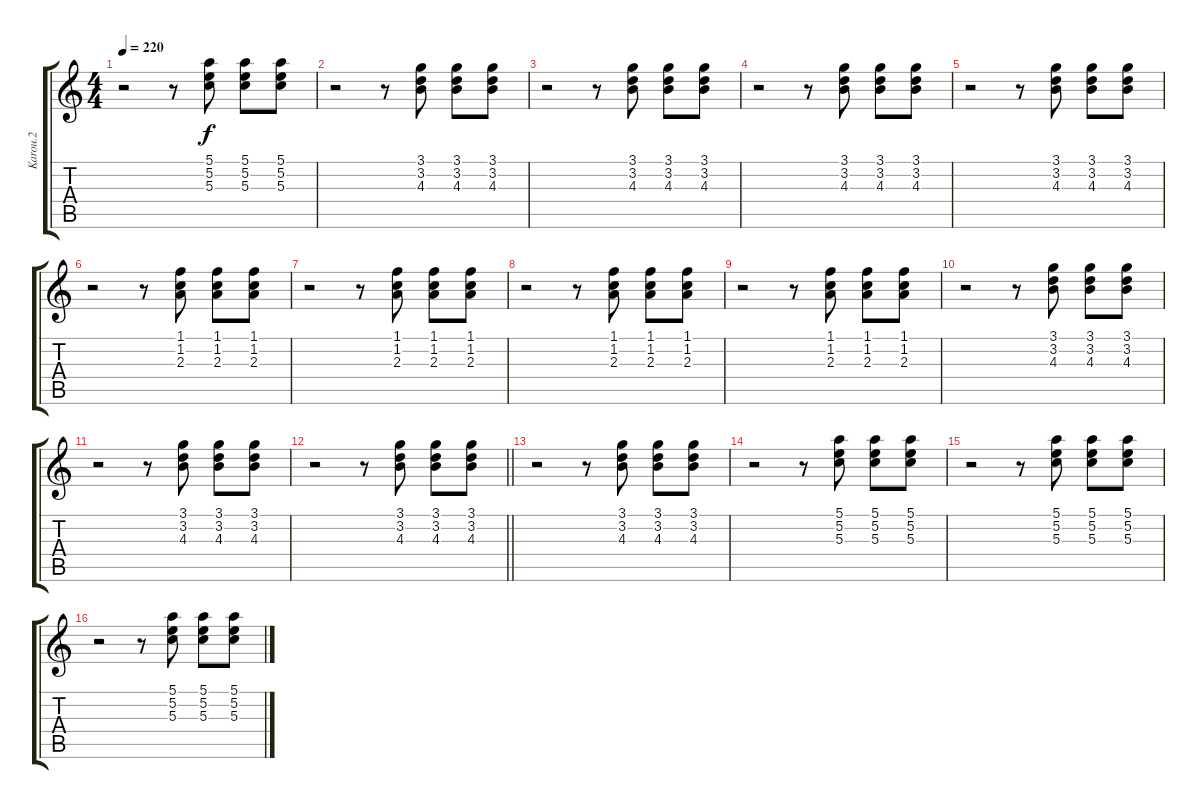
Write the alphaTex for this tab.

\track ("Karou.2" "Karou.2") {instrument electricguitarclean}
\staff {score tabs}
\tuning (E4 B3 G3 D3 A2 E2) {hide}
\ts (4 4)
\tempo 220
\clef g2
\ks c
r.2{dy f} r.8 (5.1 5.2 5.3).8 (5.1 5.2 5.3).8 (5.1 5.2 5.3).8 |
r.2 r.8 (3.1 3.2 4.3).8 (3.1 3.2 4.3).8 (3.1 3.2 4.3).8 |
r.2 r.8 (3.1 3.2 4.3).8 (3.1 3.2 4.3).8 (3.1 3.2 4.3).8 |
r.2 r.8 (3.1 3.2 4.3).8 (3.1 3.2 4.3).8 (3.1 3.2 4.3).8 |
r.2 r.8 (3.1 3.2 4.3).8 (3.1 3.2 4.3).8 (3.1 3.2 4.3).8 |
r.2 r.8 (1.1 1.2 2.3).8 (1.1 1.2 2.3).8 (1.1 1.2 2.3).8 |
r.2 r.8 (1.1 1.2 2.3).8 (1.1 1.2 2.3).8 (1.1 1.2 2.3).8 |
r.2 r.8 (1.1 1.2 2.3).8 (1.1 1.2 2.3).8 (1.1 1.2 2.3).8 |
r.2 r.8 (1.1 1.2 2.3).8 (1.1 1.2 2.3).8 (1.1 1.2 2.3).8 |
r.2 r.8 (3.1 3.2 4.3).8 (3.1 3.2 4.3).8 (3.1 3.2 4.3).8 |
r.2 r.8 (3.1 3.2 4.3).8 (3.1 3.2 4.3).8 (3.1 3.2 4.3).8 |
\barLineRight lightlight
r.2 r.8 (3.1 3.2 4.3).8 (3.1 3.2 4.3).8 (3.1 3.2 4.3).8 |
r.2 r.8 (3.1 3.2 4.3).8 (3.1 3.2 4.3).8 (3.1 3.2 4.3).8 |
r.2 r.8 (5.1 5.2 5.3).8 (5.1 5.2 5.3).8 (5.1 5.2 5.3).8 |
r.2 r.8 (5.1 5.2 5.3).8 (5.1 5.2 5.3).8 (5.1 5.2 5.3).8 |
r.2 r.8 (5.1 5.2 5.3).8 (5.1 5.2 5.3).8 (5.1 5.2 5.3).8
